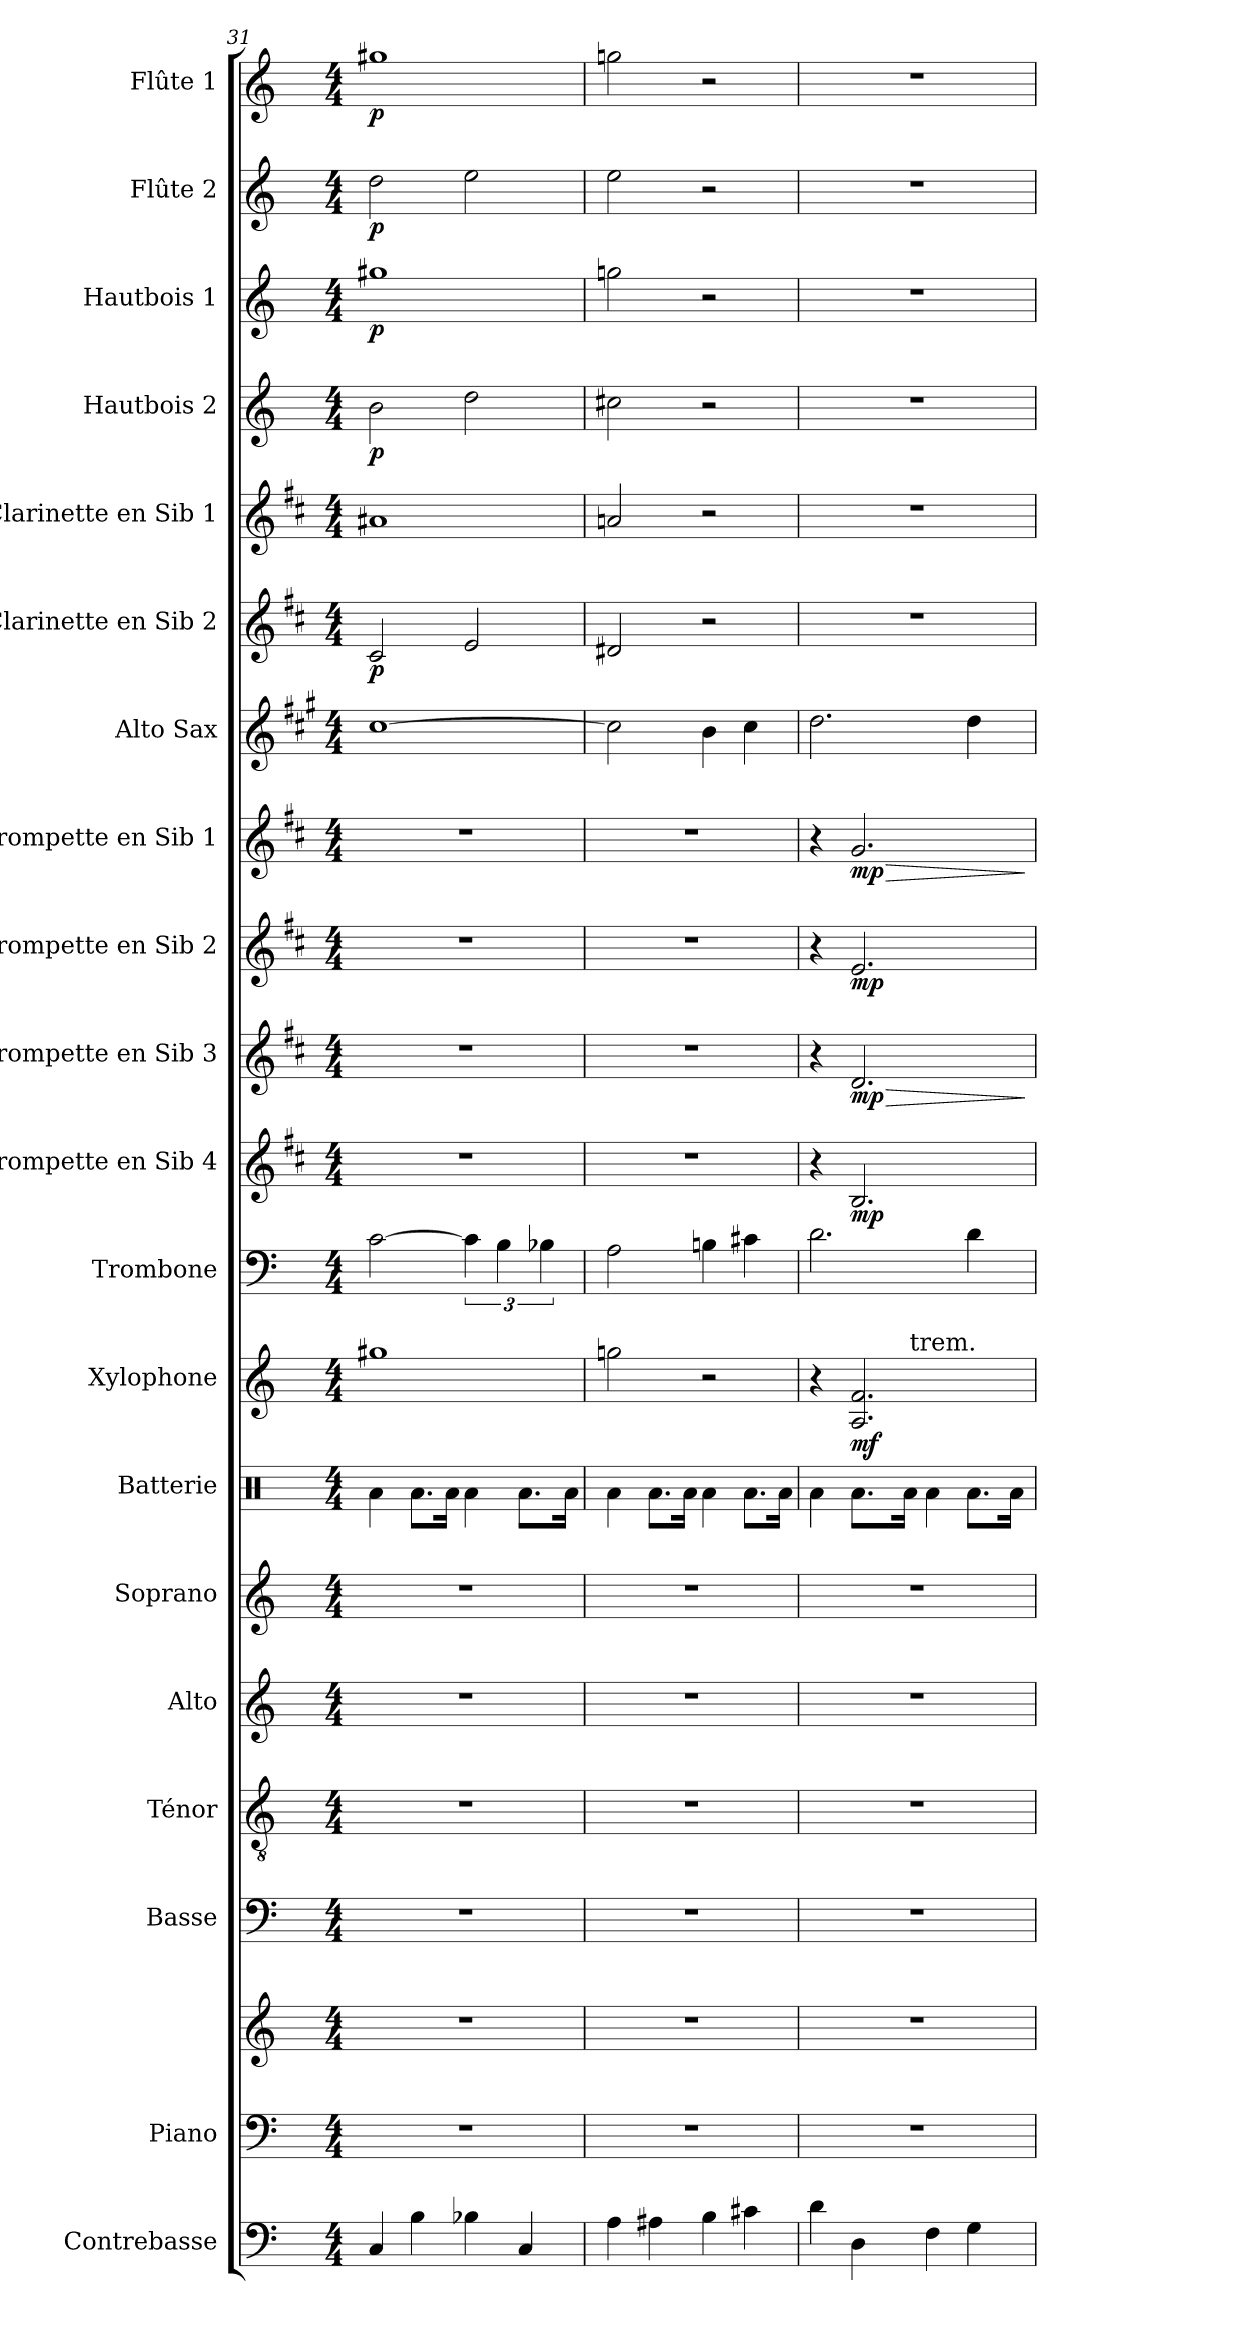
**kern	**kern	**kern	**kern	**kern	**kern	**kern	**kern	**kern	**dynam	**kern	**kern	**dynam	**kern	**dynam	**kern	**dynam	**kern	**dynam	**kern	**kern	**dynam	**kern	**kern	**dynam	**kern	**dynam	**kern	**dynam	**kern	**dynam
*part20	*part19	*part19	*part18	*part17	*part16	*part15	*part14	*part13	*part13	*part12	*part11	*part11	*part10	*part10	*part9	*part9	*part8	*part8	*part7	*part6	*part6	*part5	*part4	*part4	*part3	*part3	*part2	*part2	*part1	*part1
*staff21	*staff20	*staff19	*staff18	*staff17	*staff16	*staff15	*staff14	*staff13	*staff13	*staff12	*staff11	*staff11	*staff10	*staff10	*staff9	*staff9	*staff8	*staff8	*staff7	*staff6	*staff6	*staff5	*staff4	*staff4	*staff3	*staff3	*staff2	*staff2	*staff1	*staff1
*I"Contrebasse	*I"Piano	*	*I"Basse	*I"Ténor	*I"Alto	*I"Soprano	*I"Batterie	*I"Xylophone	*	*I"Trombone	*I"Trompette en Sib 4	*	*I"Trompette en Sib 3	*	*I"Trompette en Sib 2	*	*I"Trompette en Sib 1	*	*I"Alto Sax	*I"Clarinette en Sib 2	*	*I"Clarinette en Sib 1	*I"Hautbois 2	*	*I"Hautbois 1	*	*I"Flûte 2	*	*I"Flûte 1	*
*I'Cb.	*I'Pno	*	*I'Ba.	*I'T	*I'A	*I'S	*I'Batt.	*I'Xyl.	*	*I'Trb.	*I'Trp. (Sib) 4	*	*I'Trp. (Sib) 3	*	*I'Trp. (Sib) 2	*	*I'Trp. (Sib) 1	*	*I'A. Sx.	*I'Cl. (Sib) 2	*	*I'Cl. (Sib) 1	*I'Hb. 2	*	*I'Hb. 1	*	*I'Fl. 2	*	*I'Fl. 1	*
*clefF4	*clefF4	*clefG2	*clefF4	*clefGv2	*clefG2	*clefG2	*clefX	*clefG2	*	*clefF4	*clefG2	*	*clefG2	*	*clefG2	*	*clefG2	*	*clefG2	*clefG2	*	*clefG2	*clefG2	*	*clefG2	*	*clefG2	*	*clefG2	*
*ITrd7c12	*	*	*	*	*	*	*	*ITrd-7c-12	*	*	*ITrd1c2	*	*ITrd1c2	*	*ITrd1c2	*	*ITrd1c2	*	*ITrd5c9	*ITrd1c2	*	*ITrd1c2	*	*	*	*	*	*	*	*
*k[]	*k[]	*k[]	*k[]	*k[]	*k[]	*k[]	*k[]	*k[]	*	*k[]	*k[]	*	*k[]	*	*k[]	*	*k[]	*	*k[]	*k[]	*	*k[]	*k[]	*	*k[]	*	*k[]	*	*k[]	*
*C:	*C:	*C:	*C:	*C:	*C:	*C:	*C:	*C:	*	*C:	*C:	*	*C:	*	*C:	*	*C:	*	*C:	*C:	*	*C:	*C:	*	*C:	*	*C:	*	*C:	*
*M4/4	*M4/4	*M4/4	*M4/4	*M4/4	*M4/4	*M4/4	*M4/4	*M4/4	*	*M4/4	*M4/4	*	*M4/4	*	*M4/4	*	*M4/4	*	*M4/4	*M4/4	*	*M4/4	*M4/4	*	*M4/4	*	*M4/4	*	*M4/4	*
=31	=31	=31	=31	=31	=31	=31	=31	=31	=31	=31	=31	=31	=31	=31	=31	=31	=31	=31	=31	=31	=31	=31	=31	=31	=31	=31	=31	=31	=31	=31
!	!	!	!	!	!	!	!	!	!	!	!	!	!	!	!	!	!	!	!	!	!LO:DY:b	!	!	!LO:DY:b	!	!LO:DY:b	!	!LO:DY:b	!	!LO:DY:b
4CC/	1r	1r	1r	1r	1r	1r	4Ra\	1ggg#X	.	[2c\	1r	.	1r	.	1r	.	1r	.	[1e	2B/	p	1g#X	2b\	p	1gg#X	p	2dd\	p	1gg#X	p
4BB\	.	.	.	.	.	.	8.Ra\L	.	.	.	.	.	.	.	.	.	.	.	.	.	.	.	.	.	.	.	.	.	.	.
.	.	.	.	.	.	.	16Ra\Jk	.	.	.	.	.	.	.	.	.	.	.	.	.	.	.	.	.	.	.	.	.	.	.
4BB-X\	.	.	.	.	.	.	4Ra\	.	.	6c\]	.	.	.	.	.	.	.	.	.	2d/	.	.	2dd\	.	.	.	2ee\	.	.	.
.	.	.	.	.	.	.	.	.	.	6B\	.	.	.	.	.	.	.	.	.	.	.	.	.	.	.	.	.	.	.	.
4CC/	.	.	.	.	.	.	8.Ra\L	.	.	.	.	.	.	.	.	.	.	.	.	.	.	.	.	.	.	.	.	.	.	.
.	.	.	.	.	.	.	.	.	.	6B-X\	.	.	.	.	.	.	.	.	.	.	.	.	.	.	.	.	.	.	.	.
.	.	.	.	.	.	.	16Ra\Jk	.	.	.	.	.	.	.	.	.	.	.	.	.	.	.	.	.	.	.	.	.	.	.
=32	=32	=32	=32	=32	=32	=32	=32	=32	=32	=32	=32	=32	=32	=32	=32	=32	=32	=32	=32	=32	=32	=32	=32	=32	=32	=32	=32	=32	=32	=32
4AA\	1r	1r	1r	1r	1r	1r	4Ra\	2gggn\	.	2A\	1r	.	1r	.	1r	.	1r	.	2e\]	2c#X/	.	2gn/	2cc#X\	.	2ggn\	.	2ee\	.	2ggn\	.
4AA#X\	.	.	.	.	.	.	8.Ra\L	.	.	.	.	.	.	.	.	.	.	.	.	.	.	.	.	.	.	.	.	.	.	.
.	.	.	.	.	.	.	16Ra\Jk	.	.	.	.	.	.	.	.	.	.	.	.	.	.	.	.	.	.	.	.	.	.	.
4BB\	.	.	.	.	.	.	4Ra\	2r	.	4Bn\	.	.	.	.	.	.	.	.	4d\	2r	.	2r	2r	.	2r	.	2r	.	2r	.
4C#X\	.	.	.	.	.	.	8.Ra\L	.	.	4c#X\	.	.	.	.	.	.	.	.	4e\	.	.	.	.	.	.	.	.	.	.	.
.	.	.	.	.	.	.	16Ra\Jk	.	.	.	.	.	.	.	.	.	.	.	.	.	.	.	.	.	.	.	.	.	.	.
!!LO:PB:g=z
=33	=33	=33	=33	=33	=33	=33	=33	=33	=33	=33	=33	=33	=33	=33	=33	=33	=33	=33	=33	=33	=33	=33	=33	=33	=33	=33	=33	=33	=33	=33
*	*	*	*	*	*	*	*	*^	*	*	*	*	*	*	*	*	*	*	*	*	*	*	*	*	*	*	*	*	*	*
4D\	1r	1r	1r	1r	1r	1r	4Ra\	4r	3ryy	.	2.d\	4r	.	4r	.	4r	.	4r	.	2.f\	1r	.	1r	1r	.	1r	.	1r	.	1r	.
!	!	!	!	!	!	!	!	!	!	!LO:DY:b	!	!	!LO:DY:b	!	!LO:HP:b	!	!	!	!LO:HP:b	!	!	!	!	!	!	!	!	!	!	!	!
!	!	!	!	!	!	!	!	!	!	!	!	!	!	!	!LO:DY:n=1:b	!	!LO:DY:b	!	!LO:DY:n=1:b	!	!	!	!	!	!	!	!	!	!	!	!
4DD\	.	.	.	.	.	.	8.Ra\L	2.a/ 2.ff/	.	mf	.	2.A/	mp	2.c/	> mp	2.d/	mp	2.f/	> mp	.	.	.	.	.	.	.	.	.	.	.	.
.	.	.	.	.	.	.	.	.	12ryy	.	.	.	.	.	.	.	.	.	.	.	.	.	.	.	.	.	.	.	.	.	.
.	.	.	.	.	.	.	.	.	48.ryy	.	.	.	.	.	.	.	.	.	.	.	.	.	.	.	.	.	.	.	.	.	.
.	.	.	.	.	.	.	16Ra\Jk	.	.	.	.	.	.	.	.	.	.	.	.	.	.	.	.	.	.	.	.	.	.	.	.
!	!	!	!	!	!	!	!	!	!LO:TX:a:t=trem.	!	!	!	!	!	!	!	!	!	!	!	!	!	!	!	!	!	!	!	!	!	!
.	.	.	.	.	.	.	.	.	3ryy	.	.	.	.	.	.	.	.	.	.	.	.	.	.	.	.	.	.	.	.	.	.
4FF\	.	.	.	.	.	.	4Ra\	.	.	.	.	.	.	.	.	.	.	.	.	.	.	.	.	.	.	.	.	.	.	.	.
4GG\	.	.	.	.	.	.	8.Ra\L	.	.	.	4d\	.	.	.	.	.	.	.	.	4f\	.	.	.	.	.	.	.	.	.	.	.
.	.	.	.	.	.	.	.	.	6ryy	.	.	.	.	.	.	.	.	.	.	.	.	.	.	.	.	.	.	.	.	.	.
.	.	.	.	.	.	.	16Ra\Jk	.	.	.	.	.	.	.	.	.	.	.	.	.	.	.	.	.	.	.	.	.	.	.	.
.	.	.	.	.	.	.	.	.	24ryy	.	.	.	.	.	.	.	.	.	.	.	.	.	.	.	.	.	.	.	.	.	.
.	.	.	.	.	.	.	.	.	96ryy	.	.	.	.	.	.	.	.	.	.	.	.	.	.	.	.	.	.	.	.	.	.
.	.	.	.	.	.	.	.	.	.	.	.	.	.	.	]	.	.	.	]	.	.	.	.	.	.	.	.	.	.	.	.
*	*	*	*	*	*	*	*	*v	*v	*	*	*	*	*	*	*	*	*	*	*	*	*	*	*	*	*	*	*	*	*	*
=	=	=	=	=	=	=	=	=	=	=	=	=	=	=	=	=	=	=	=	=	=	=	=	=	=	=	=	=	=	=
*-	*-	*-	*-	*-	*-	*-	*-	*-	*-	*-	*-	*-	*-	*-	*-	*-	*-	*-	*-	*-	*-	*-	*-	*-	*-	*-	*-	*-	*-	*-
